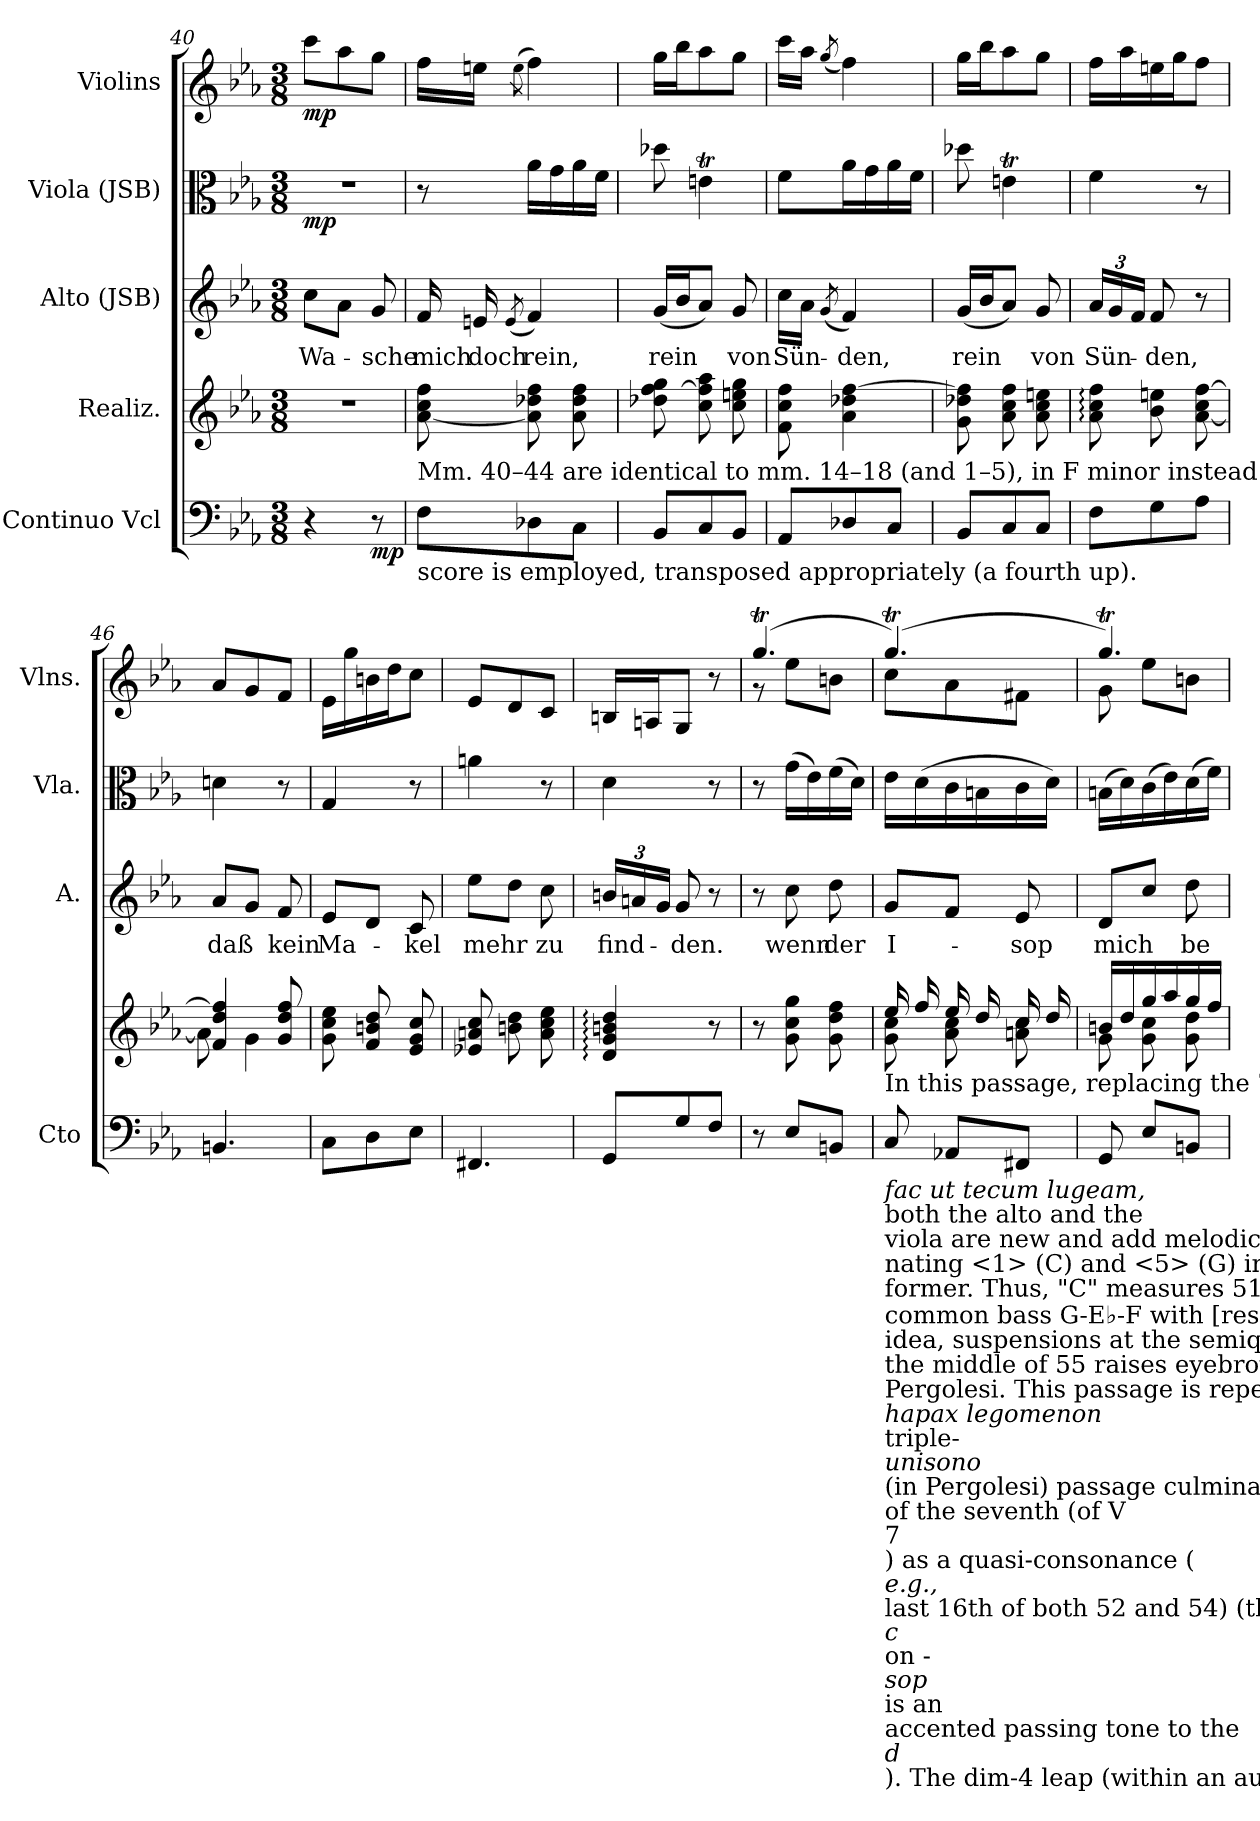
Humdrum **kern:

**kern	**dynam	**kern	**kern	**text	**kern	**dynam	**kern	**dynam
*part5	*part5	*part4	*part3	*part3	*part2	*part2	*part1	*part1
*staff5	*staff5	*staff4	*staff3	*staff3	*staff2	*staff2	*staff1	*staff1
*I"Continuo Vcl	*	*I"Realiz.	*I"Alto (JSB)	*	*I"Viola (JSB)	*	*I"Violins	*
*I'Cto	*	*	*I'A.	*	*I'Vla.	*	*I'Vlns.	*
!!LO:LB:g=z
*clefF4	*	*clefG2	*clefG2	*	*clefC3	*	*clefG2	*
*k[b-e-a-]	*	*k[b-e-a-]	*k[b-e-a-]	*	*k[b-e-a-]	*	*k[b-e-a-]	*
*M3/8	*	*M3/8	*M3/8	*	*M3/8	*	*M3/8	*
=40	=40	=40	=40	=40	=40	=40	=40	=40
!	!	!	!	!LO:LY:b	!	!LO:DY:b	!	!LO:DY:b
4r	.	4.r	8cc\L	Wa-	4.r	mp	8ccc\L	mp
.	.	.	8a-\J	.	.	.	8aa-\	.
!	!LO:DY:b	!	!	!LO:LY:b	!	!	!	!
8r	mp	.	8g/	-sche	.	.	8gg\J	.
=41	=41	=41	=41	=41	=41	=41	=41	=41
!LO:TX:a:t=Mm. 40–44 are identical to mm. 14–18 (and 1–5), in F minor instead of C minor.  The identical viola	!	!	!	!	!	!	!	!
!LO:TX:b:t=score is employed, transposed appropriately (a fourth up).	!	!	!	!	!	!	!	!
!	!	!	!	!LO:LY:b	!	!	!	!
8F\L	.	[8a-\ 8cc\ 8ff\	16f/	mich	8r	.	16ff\LL	.
!	!	!	!	!LO:LY:b	!	!	!	!
.	.	.	16en/	doch	.	.	16een\JJ	.
.	.	.	(8qe/	.	.	.	(8qee\	.
!	!	!	!	!LO:LY:b	!	!	!	!
8D-X\	.	8a-\] 8dd-X\ 8ff\	4f/)	rein,	16a-\LL	.	4ff\)	.
.	.	.	.	.	16g\	.	.	.
8C\J	.	8a-\ 8dd-\ 8ff\	.	.	16a-\	.	.	.
.	.	.	.	.	16f\JJ	.	.	.
=42	=42	=42	=42	=42	=42	=42	=42	=42
!	!	!	!	!LO:LY:b	!	!	!	!
8BB-/L	.	8dd-X\ [8ff\ 8gg\	(16g/LL	rein	8dd-X\	.	16gg\LL	.
.	.	.	16b-/J	.	.	.	16bb-\J	.
8C/	.	8cc\ 8ff\] 8aa-\	8a-/J)	.	4ent\	.	8aa-\	.
!	!	!	!	!LO:LY:b	!	!	!	!
8BB-/J	.	8cc\ 8een\ 8gg\	8g/	von	.	.	8gg\J	.
=43	=43	=43	=43	=43	=43	=43	=43	=43
!	!	!	!	!LO:LY:b	!	!	!	!
8AA-/L	.	8f\ 8cc\ 8ff\	16cc\LL	Sün-	8f\L	.	16ccc\LL	.
.	.	.	16a-\JJ	.	.	.	16aa-\JJ	.
.	.	.	(8qg/	.	.	.	(8qgg/	.
!	!	!	!	!LO:LY:b	!	!	!	!
8D-X/	.	4a-\ 4dd-X\ [4ff\	4f/)	-den,	16a-\L	.	4ff\)	.
.	.	.	.	.	16g\	.	.	.
8C/J	.	.	.	.	16a-\	.	.	.
.	.	.	.	.	16f\JJ	.	.	.
=44	=44	=44	=44	=44	=44	=44	=44	=44
!	!	!	!	!LO:LY:b	!	!	!	!
8BB-/L	.	8g\ 8dd-X\ 8ff\]	(16g/LL	rein	8dd-X\	.	16gg\LL	.
.	.	.	16b-/J	.	.	.	16bb-\J	.
8C/	.	8a-\ 8cc\ 8ff\	8a-/J)	.	4ent\	.	8aa-\	.
!	!	!	!	!LO:LY:b	!	!	!	!
8C/J	.	8a-\ 8cc\ 8een\	8g/	von	.	.	8gg\J	.
!!LO:PB:g=z
=45	=45	=45	=45	=45	=45	=45	=45	=45
*	*	*	*Xbrackettup	*	*	*	*	*
!	!	!	!	!LO:LY:b	!	!	!	!
8F\L	.	8a-\: 8cc\: 8ff\:	24a-/LL	Sün-	4f\	.	16ff\LL	.
.	.	.	24g/	.	.	.	.	.
.	.	.	.	.	.	.	16aa-\	.
.	.	.	24f/JJ	.	.	.	.	.
!	!	!	!	!LO:LY:b	!	!	!	!
8G\	.	8b-\ 8een\	8f/	-den,	.	.	16een\	.
.	.	.	.	.	.	.	16gg\J	.
8A-\J	.	[8a-\ 8cc\ [8ff\	8r	.	8r	.	8ff\J	.
=46	=46	=46	=46	=46	=46	=46	=46	=46
*	*	*^	*	*	*	*	*	*
!	!	!	!	!	!LO:LY:b	!	!	!	!
4.BBn/	.	4f/ 4dd/ 4ff/]	8a-\]	8a-/L	daß	4dn\	.	8a-/L	.
.	.	.	4g\	8g/J	.	.	.	8g/	.
!	!	!	!	!	!LO:LY:b	!	!	!	!
.	.	8g/ 8dd/ 8ff/	.	8f/	kein	8r	.	8f/J	.
*	*	*v	*v	*	*	*	*	*	*
=47	=47	=47	=47	=47	=47	=47	=47	=47
!	!	!	!	!LO:LY:b	!	!	!	!
8C\L	.	8g\ 8cc\ 8ee-\	8e-/L	Ma-	4G/	.	16e-\LL	.
.	.	.	.	.	.	.	16gg\	.
8D\	.	8f/ 8bn/ 8dd/	8d/J	.	.	.	16bn\	.
.	.	.	.	.	.	.	16dd\J	.
!	!	!	!	!LO:LY:b	!	!	!	!
8E-\J	.	8e-/ 8g/ 8cc/	8c/	-kel	8r	.	8cc\J	.
=48	=48	=48	=48	=48	=48	=48	=48	=48
!	!	!	!	!LO:LY:b	!	!	!	!
4.FF#X/	.	8e-X/ 8an/ 8cc/	8ee-\L	mehr	4an\	.	8e-/L	.
.	.	8bn\ 8dd\	8dd\J	.	.	.	8d/	.
!	!	!	!	!LO:LY:b	!	!	!	!
.	.	8a\ 8cc\ 8ee-\	8cc\	zu	8r	.	8c/J	.
=49	=49	=49	=49	=49	=49	=49	=49	=49
!	!	!	!	!LO:LY:b	!	!	!	!
8GG/L	.	4d/: 4g/: 4bn/: 4dd/:	24bn/LL	find-	4d\	.	16Bn/LL	.
.	.	.	24an/	.	.	.	.	.
.	.	.	.	.	.	.	16An/J	.
.	.	.	24g/JJ	.	.	.	.	.
!	!	!	!	!LO:LY:b	!	!	!	!
8G/	.	.	8g/	-den.	.	.	8G/J	.
8F/J	.	8r	8r	.	8r	.	8r	.
=50	=50	=50	=50	=50	=50	=50	=50	=50
*	*	*	*	*	*	*	*^	*
8r	.	8r	8r	.	8r	.	(4.ggt/	8r	.
!	!	!	!	!LO:LY:b	!	!	!	!	!
8E-/L	.	8g\ 8cc\ 8gg\	8cc\	wenn	(16g\LL	.	.	8ee-\L	.
.	.	.	.	.	16e-\)	.	.	.	.
!	!	!	!	!LO:LY:b	!	!	!	!	!
8BBn/J	.	8g\ 8dd\ 8ff\	8dd\	der	(16f\	.	.	8bn\J	.
.	.	.	.	.	16d\JJ)	.	.	.	.
!!LO:LB:g=z	!!
=51	=51	=51	=51	=51	=51	=51	=51	=51	=51
*	*	*^	*	*	*	*	*	*	*
!LO:TX:a:t=In this passage, replacing the 7-fold repeated alto note G on	!	!	!	!	!	!	!	!	!	!
!LO:TX:b:i:t=fac ut tecum lugeam,	!	!	!	!	!	!	!	!	!	!
!LO:TX:b:t=both the alto and the	!	!	!	!	!	!	!	!	!	!
!LO:TX:b:t=viola are new and add melodic and motivic interest. Already in Pergolesi the measures pair off,  alter-	!	!	!	!	!	!	!	!	!	!
!LO:TX:b:t=nating <1> (C) and <5> (G) in the bass at the downbeat, the latter acting as “dominant measures” to the	!	!	!	!	!	!	!	!	!	!
!LO:TX:b:t=former.  Thus, "C" measures 51 and 53 have identical viola content, while 50 and 52 counterpoint their	!	!	!	!	!	!	!	!	!	!
!LO:TX:b:t=common bass G-E♭-F with [rest]-G-F and B♮-C-D respectively, and 54-55 vary both measures with a new	!	!	!	!	!	!	!	!	!	!
!LO:TX:b:t=idea, suspensions at the semiquaver level (although the “resolution” of a fifth to an augmented fourth in	!	!	!	!	!	!	!	!	!	!
!LO:TX:b:t=the middle of 55 raises eyebrows).  All of the viola score in 50–56 sustains semiquaver motion absent in	!	!	!	!	!	!	!	!	!	!
!LO:TX:b:t=Pergolesi.  This passage is repeated verbatim at mm. 73–79, on the other side of the	!	!	!	!	!	!	!	!	!	!
!LO:TX:b:i:t=hapax legomenon	!	!	!	!	!	!	!	!	!	!
!LO:TX:b:t=triple-	!	!	!	!	!	!	!	!	!	!
!LO:TX:b:i:t=unisono	!	!	!	!	!	!	!	!	!	!
!LO:TX:b:t=(in Pergolesi) passage culminating in the fermata at m. 72.  Note the Baroque treatment	!	!	!	!	!	!	!	!	!	!
!LO:TX:b:t=of the seventh (of V	!	!	!	!	!	!	!	!	!	!
!LO:TX:b:t=7	!	!	!	!	!	!	!	!	!	!
!LO:TX:b:t=) as a quasi-consonance (	!	!	!	!	!	!	!	!	!	!
!LO:TX:b:i:t=e.g.,	!	!	!	!	!	!	!	!	!	!
!LO:TX:b:t=last 16th of both 52 and 54) (the	!	!	!	!	!	!	!	!	!	!
!LO:TX:b:i:t=c	!	!	!	!	!	!	!	!	!	!
!LO:TX:b:t=on -	!	!	!	!	!	!	!	!	!	!
!LO:TX:b:i:t=sop	!	!	!	!	!	!	!	!	!	!
!LO:TX:b:t=is an	!	!	!	!	!	!	!	!	!	!
!LO:TX:b:t=accented passing tone to the	!	!	!	!	!	!	!	!	!	!
!LO:TX:b:i:t=d	!	!	!	!	!	!	!	!	!	!
!LO:TX:b:t=).  The dim-4 leap (within an aug chord) in downbeat 56 is neat, too.	!	!	!	!	!	!	!	!	!	!
!	!	!	!	!	!LO:LY:b	!	!	!	!	!
8C/	.	16ee-/	8g\ 8cc\	8g/L	I-	16e-\LL	.	(4.ggt/)	8cc\L	.
.	.	16ff/	.	.	.	(16d\	.	.	.	.
8AA-X/L	.	16ee-/	8a-\ 8cc\	8f/J	.	16c\	.	.	8a-\	.
.	.	16dd/	.	.	.	16Bn\	.	.	.	.
!	!	!	!	!	!LO:LY:b	!	!	!	!	!
8FF#X/J	.	16cc/	8an\ 8cc\	8e-/	-sop	16c\	.	.	8f#X\J	.
.	.	16dd/	.	.	.	16d\JJ)	.	.	.	.
=52	=52	=52	=52	=52	=52	=52	=52	=52	=52	=52
!	!	!	!	!	!LO:LY:b	!	!	!	!	!
8GG/	.	16bn/LL	8g\	8d/L	mich	(16Bn\LL	.	4.ggt/)	8g\	.
.	.	16dd/	.	.	.	16d\)	.	.	.	.
8E-/L	.	16gg/	8g\ 8cc\	8cc/J	.	(16c\	.	.	8ee-\L	.
.	.	16aa-/	.	.	.	16e-\)	.	.	.	.
!	!	!	!	!	!LO:LY:b	!	!	!	!	!
8BBn/J	.	16gg/	8g\ 8dd\	8dd\	be-	(16d\	.	.	8bn\J	.
.	.	16ff/JJ	.	.	.	16f\JJ)	.	.	.	.
*	*	*v	*v	*	*	*	*	*v	*v	*
=	=	=	=	=	=	=	=	=
*-	*-	*-	*-	*-	*-	*-	*-	*-
